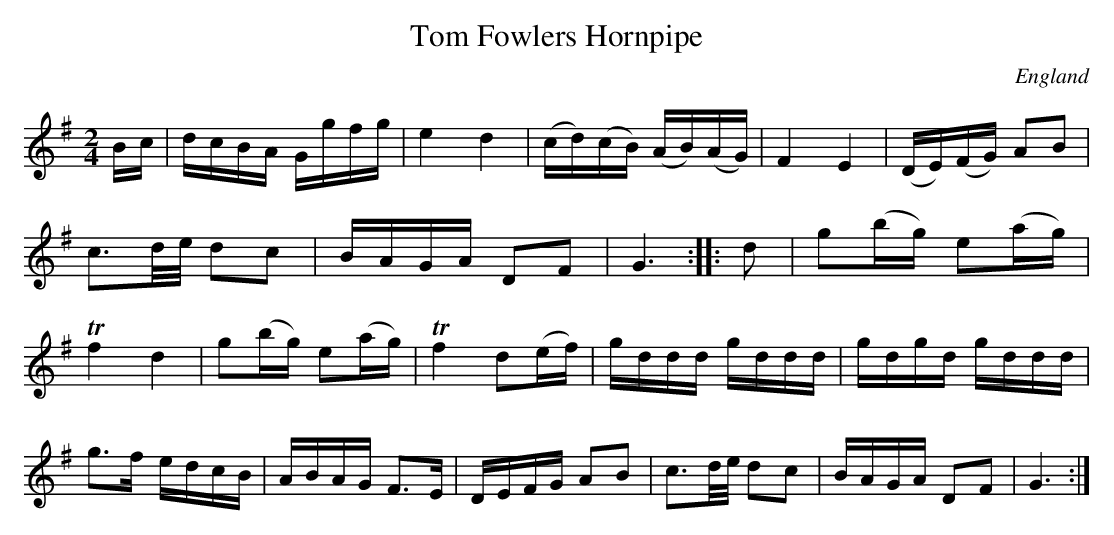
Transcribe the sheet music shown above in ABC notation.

X:1
T:Tom Fowlers Hornpipe
L:1/16
M:2/4
O:England
K:G major
Bc|\
dcBA     Ggfg | e4     d4   | (cd)(cB) (AB)(AG) | F4 E4 | \
(DE)(FG) A2B2 | c3d/e/ d2c2 | BAGA      D2F2    | G6::
d2|\
g2(bg) e2(ag) | !trill!f4 d4 | g2(bg) e2(ag) | !trill!f4 d2(ef) | \
gddd gddd | gdgd gddd | ! g3f edcB | ABAG F3E | \
DEFG A2B2 | c3d/e/ d2c2 | BAGA D2F2 | G6 :|
